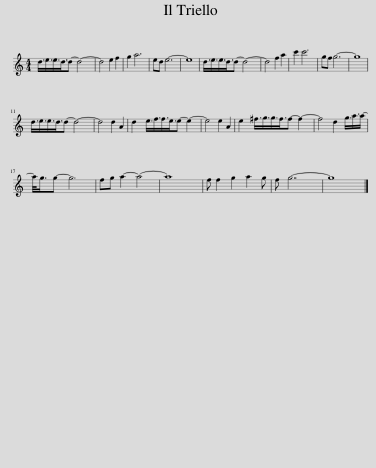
X:1
L:1/8
M:4/4
I:linebreak $
K:C
V:1 treble
V:1
 d3/4e3/4e3/4d3/4d- d4- | d4 e2 f2 | g2 a6 | ed e6- | e8 | %5
 d3/4e3/4e3/4d3/4d- d4- | d4 f2 a2 | c'2 c'6 | gf g6- | g8 |$ %10
 d3/4e3/4e3/4d3/4d- d4- | d4 d2 A2 | d2 e3/4f3/4f3/4e3/4e- e2- | e4 e2 A2 | e2 ^f3/4g3/4g3/4f3/4f- f2- | %15
 f4 d2 g3/4a3/4a/- |$ a/<g/g- g6 | fg a2- a4- | a8 | f f2 g2 a2 g | %20
 f g7- | g8 |] %22
